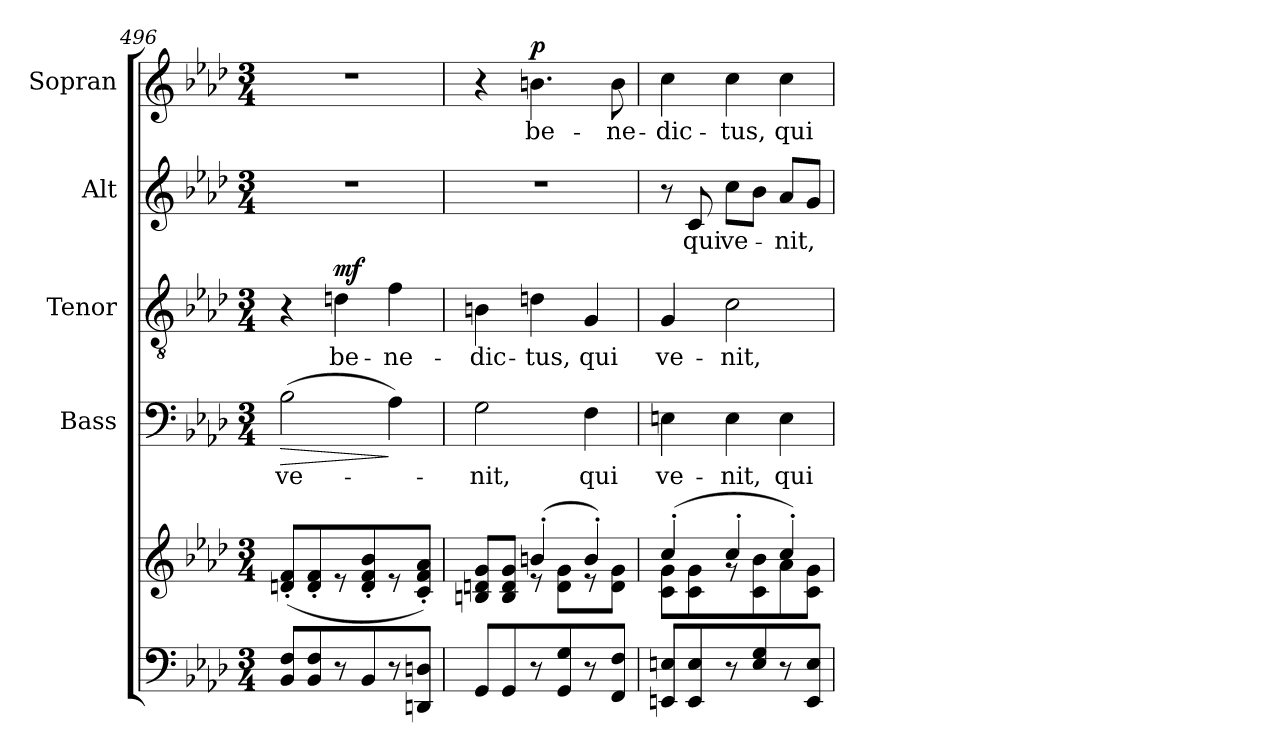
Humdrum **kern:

**kern	**kern	**kern	**text	**dynam	**kern	**text	**dynam	**kern	**text	**kern	**text	**dynam
*part5	*part5	*part4	*part4	*part4	*part3	*part3	*part3	*part2	*part2	*part1	*part1	*part1
*staff6	*staff5	*staff4	*staff4	*staff4	*staff3	*staff3	*staff3	*staff2	*staff2	*staff1	*staff1	*staff1
*	*	*I"Bass	*	*	*I"Tenor	*	*	*I"Alt	*	*I"Sopran	*	*
*	*	*I'B.	*	*	*I'T.	*	*	*I'A.	*	*I'S.	*	*
*clefF4	*clefG2	*clefF4	*	*	*clefGv2	*	*	*clefG2	*	*clefG2	*	*
*k[b-e-a-d-]	*k[b-e-a-d-]	*k[b-e-a-d-]	*	*	*k[b-e-a-d-]	*	*	*k[b-e-a-d-]	*	*k[b-e-a-d-]	*	*
*A-:	*A-:	*A-:	*	*	*A-:	*	*	*A-:	*	*A-:	*	*
*M3/4	*M3/4	*M3/4	*	*	*M3/4	*	*	*M3/4	*	*M3/4	*	*
=496	=496	=496	=496	=496	=496	=496	=496	=496	=496	=496	=496	=496
!	!	!	!LO:LY:b	!LO:HP:b	!	!	!	!	!	!	!	!
8BB-/ 8F/L	(<8dn/'< 8f/'<L	(>2B-\	ve-	>	4r	.	.	2.r	.	2.r	.	.
8BB-/ 8F/	8d/'< 8f/'<	.	.	.	.	.	.	.	.	.	.	.
!	!	!	!	!	!	!LO:LY:b	!LO:DY:a	!	!	!	!	!
8r	8r	.	.	.	4dn\	be-	mf	.	.	.	.	.
8BB-/	8d/'< 8f/'< 8b-/'<	.	.	.	.	.	.	.	.	.	.	.
!	!	!	!	!	!	!LO:LY:b	!	!	!	!	!	!
8r	8r	4A-\)	.	]	4f\	-ne-	.	.	.	.	.	.
8DDn/ 8Dn/J	8c/'< 8f/'< 8a-/'<J)	.	.	.	.	.	.	.	.	.	.	.
!!LO:LB:g=z
=497	=497	=497	=497	=497	=497	=497	=497	=497	=497	=497	=497	=497
*	*^	*	*	*	*	*	*	*	*	*	*	*
!	!	!	!	!LO:LY:b	!	!	!LO:LY:b	!	!	!	!	!	!
8GG/L	8Bn/ 8dn/ 8g/L	4ryy	2G\	-nit,	.	4Bn\	-dic-	.	2.r	.	4r	.	.
8GG/	8B/ 8d/ 8g/J	.	.	.	.	.	.	.	.	.	.	.	.
!	!	!	!	!	!	!	!LO:LY:b	!	!	!	!	!LO:LY:b	!LO:DY:a
8r	(>4bn'>/	8re	.	.	.	4dn\	-tus,	.	.	.	4.bn\	be-	p
8GG/ 8G/	.	8d\ 8g\L	.	.	.	.	.	.	.	.	.	.	.
!	!	!	!	!LO:LY:b	!	!	!LO:LY:b	!	!	!	!	!	!
8r	4b'>/)	8re	4F\	qui	.	4G/	qui	.	.	.	.	.	.
!	!	!	!	!	!	!	!	!	!	!	!	!LO:LY:b	!
8FF/ 8F/J	.	8d\ 8g\J	.	.	.	.	.	.	.	.	8b\	-ne-	.
=498	=498	=498	=498	=498	=498	=498	=498	=498	=498	=498	=498	=498	=498
!	!	!	!	!LO:LY:b	!	!	!LO:LY:b	!	!	!	!	!LO:LY:b	!
8EEn/ 8En/L	(>4cc'>/	8c\ 8g\L	4En\	ve-	.	4G/	ve-	.	8r	.	4cc\	-dic-	.
!	!	!	!	!	!	!	!	!	!	!LO:LY:b	!	!	!
8EE/ 8E/	.	8c\ 8g\	.	.	.	.	.	.	8c/	qui	.	.	.
!	!	!	!	!LO:LY:b	!	!	!LO:LY:b	!	!	!LO:LY:b	!	!LO:LY:b	!
8r	4cc'>/	8rf	4E\	-nit,	.	2c\	-nit,	.	8cc\L	ve-	4cc\	-tus,	.
8E/ 8G/	.	8c\ 8b-\	.	.	.	.	.	.	8b-\J	.	.	.	.
!	!	!	!	!LO:LY:b	!	!	!	!	!	!LO:LY:b	!	!LO:LY:b	!
8r	4cc'>/)	8a-\	4E\	qui	.	.	.	.	8a-/L	-nit,	4cc\	qui	.
8EE/ 8E/J	.	8c\ 8g\J	.	.	.	.	.	.	8g/J	.	.	.	.
*	*v	*v	*	*	*	*	*	*	*	*	*	*	*
=	=	=	=	=	=	=	=	=	=	=	=	=
*-	*-	*-	*-	*-	*-	*-	*-	*-	*-	*-	*-	*-
